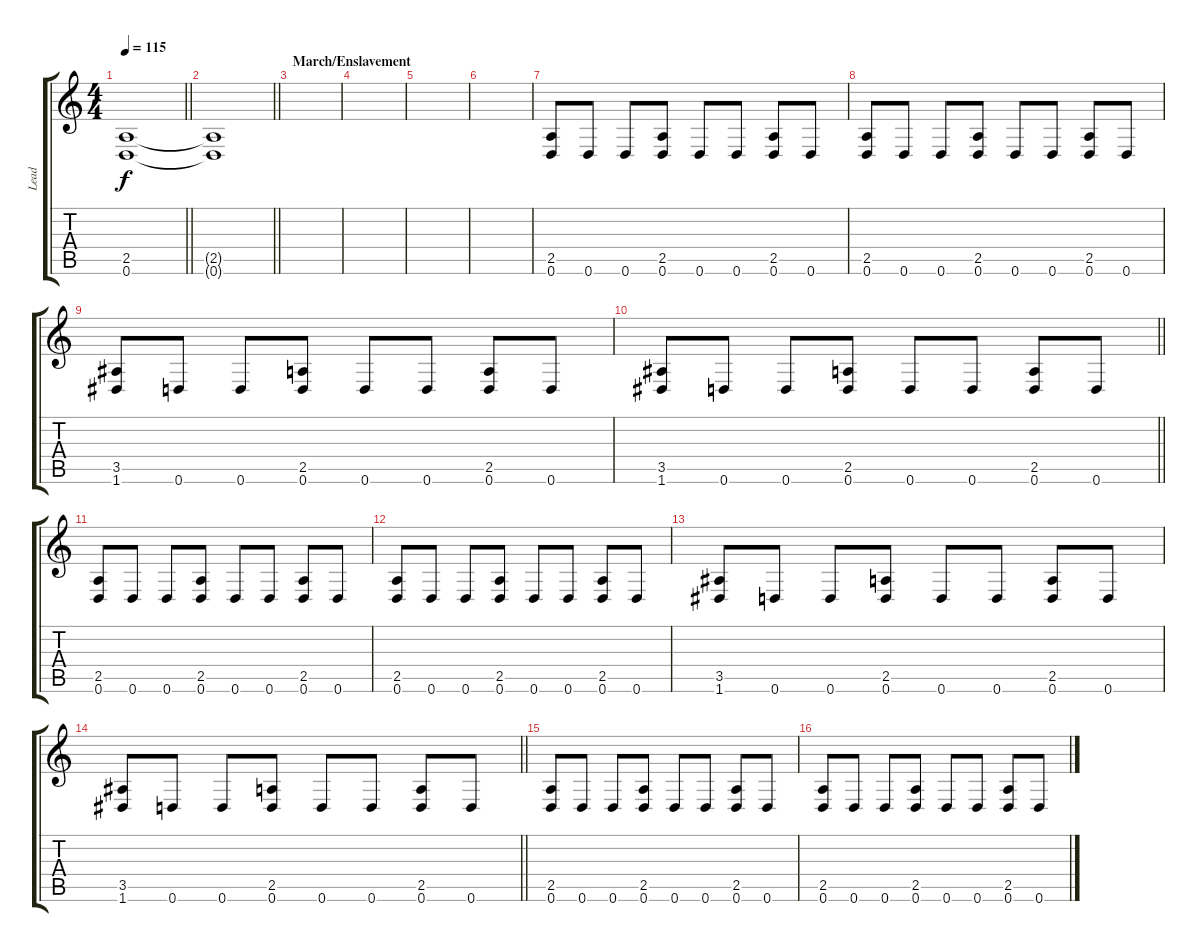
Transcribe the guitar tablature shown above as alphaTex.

\track ("Lead" "Lead") {instrument distortionguitar}
\staff {score tabs}
\tuning (D4 A3 F3 C3 G2 D2) {hide}
\ts (4 4)
\tempo 115
\clef g2
\barLineRight lightlight
\ks c
(2.5 0.6).1{dy f} |
\barLineRight lightlight
(2.5{t} 0.6{t}).1 |
\section ("" "March/Enslavement")
|
|
|
|
(2.5 0.6).8 0.6.8 0.6.8 (2.5 0.6).8 0.6.8 0.6.8 (2.5 0.6).8 0.6.8 |
(2.5 0.6).8 0.6.8 0.6.8 (2.5 0.6).8 0.6.8 0.6.8 (2.5 0.6).8 0.6.8 |
(3.5 1.6).8 0.6.8 0.6.8 (2.5 0.6).8 0.6.8 0.6.8 (2.5 0.6).8 0.6.8 |
\barLineRight lightlight
(3.5 1.6).8 0.6.8 0.6.8 (2.5 0.6).8 0.6.8 0.6.8 (2.5 0.6).8 0.6.8 |
(2.5 0.6).8 0.6.8 0.6.8 (2.5 0.6).8 0.6.8 0.6.8 (2.5 0.6).8 0.6.8 |
(2.5 0.6).8 0.6.8 0.6.8 (2.5 0.6).8 0.6.8 0.6.8 (2.5 0.6).8 0.6.8 |
(3.5 1.6).8 0.6.8 0.6.8 (2.5 0.6).8 0.6.8 0.6.8 (2.5 0.6).8 0.6.8 |
\barLineRight lightlight
(3.5 1.6).8 0.6.8 0.6.8 (2.5 0.6).8 0.6.8 0.6.8 (2.5 0.6).8 0.6.8 |
(2.5 0.6).8 0.6.8 0.6.8 (2.5 0.6).8 0.6.8 0.6.8 (2.5 0.6).8 0.6.8 |
(2.5 0.6).8 0.6.8 0.6.8 (2.5 0.6).8 0.6.8 0.6.8 (2.5 0.6).8 0.6.8
